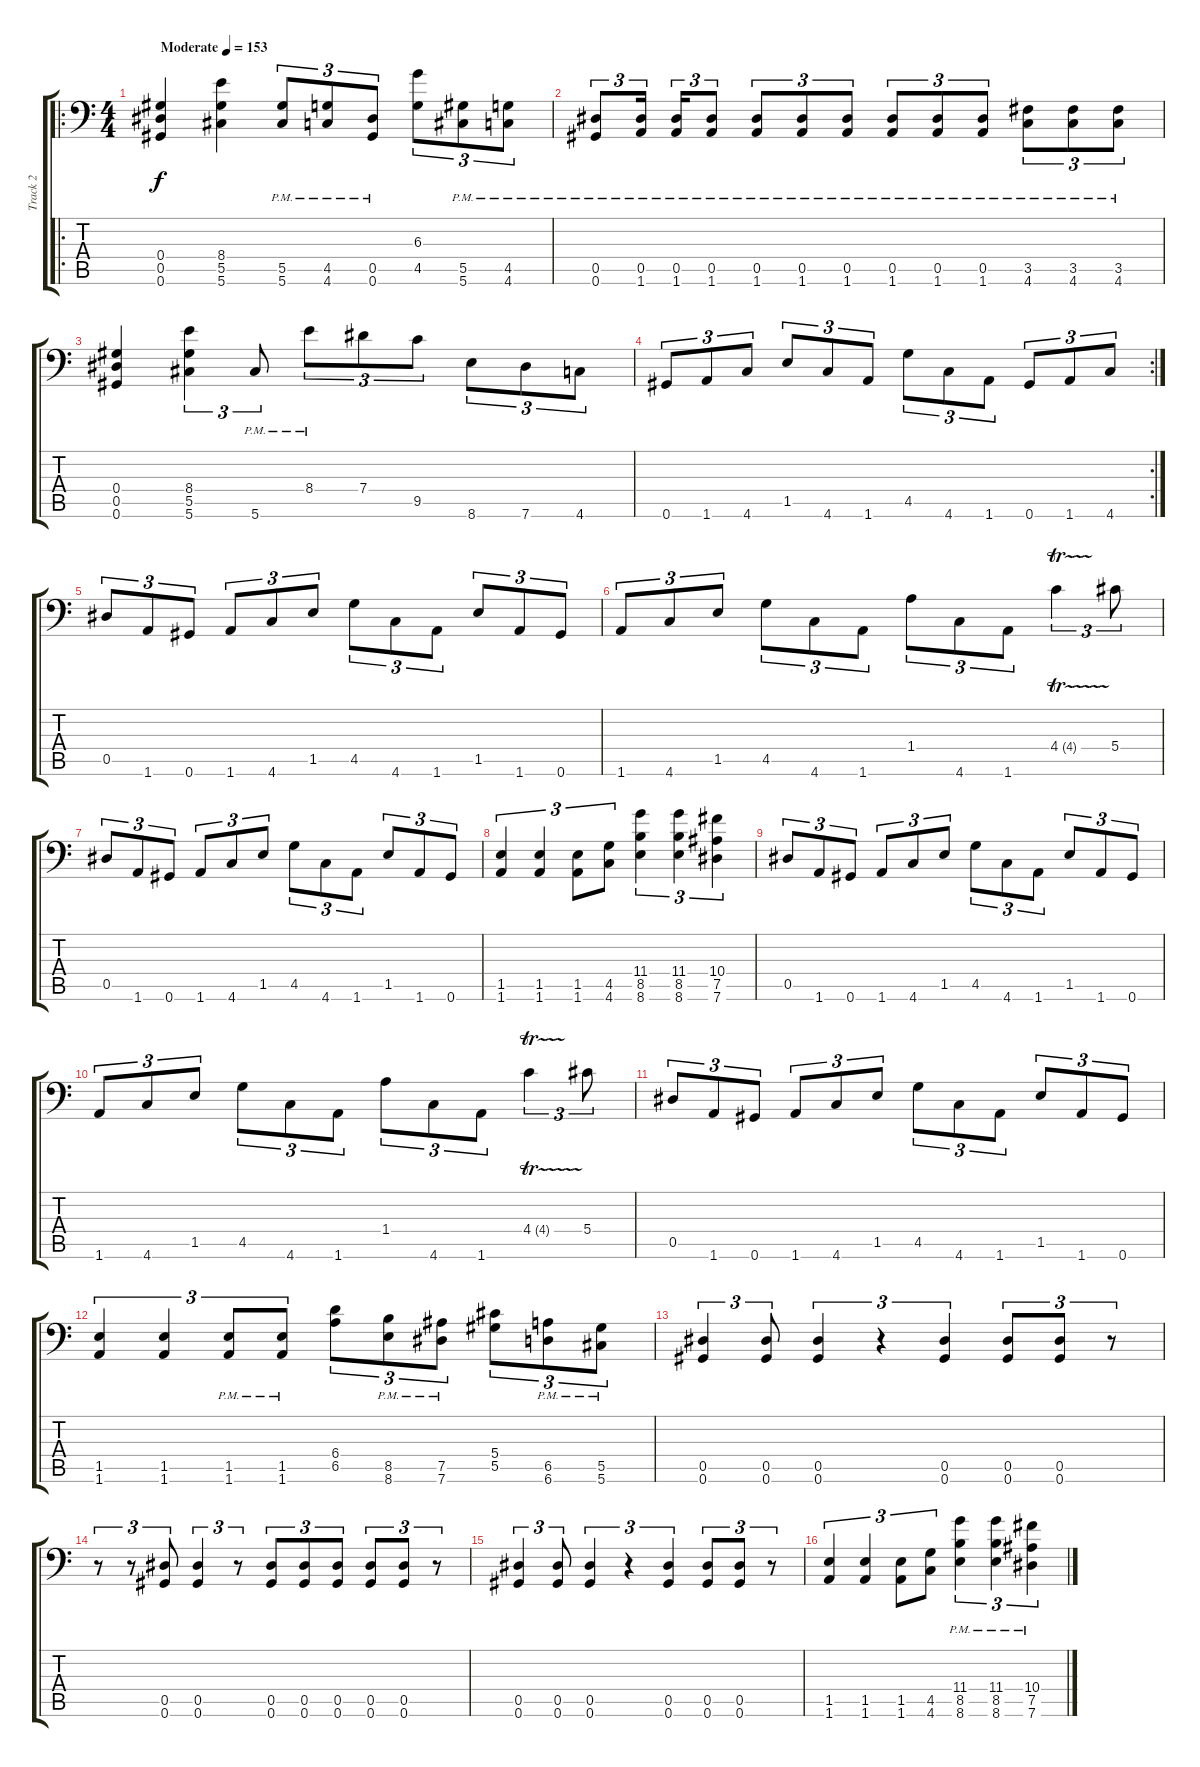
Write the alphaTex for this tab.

\track ("Track 2" "Track 2") {instrument distortionguitar}
\staff {score tabs}
\tuning (Bb3 F3 Db3 Ab2 Eb2 Ab1) {hide}
\ro
\ts (4 4)
\tempo (153 "Moderate")
\clef f4
\ks c
(0.4 0.5 0.6).4{dy f instrument distortionguitar} (8.4 5.5 5.6).4 (5.5{pm} 5.6{pm}).8{tu (3 2)} (4.5{pm} 4.6{pm}).8{tu (3 2)} (0.5{pm} 0.6{pm}).8{tu (3 2)} (6.3 4.5).8{tu (3 2)} (5.5{pm} 5.6{pm}).8{tu (3 2)} (4.5{pm} 4.6{pm}).8{tu (3 2)} |
(0.5{pm} 0.6{pm}).8{tu (3 2)} (0.5{pm} 1.6{pm}).16{tu (3 2) beam splitsecondary} (0.5{pm} 1.6{pm}).16{tu (3 2)} (0.5{pm} 1.6{pm}).8{tu (3 2)} (0.5{pm} 1.6{pm}).8{tu (3 2)} (0.5{pm} 1.6{pm}).8{tu (3 2)} (0.5{pm} 1.6{pm}).8{tu (3 2)} (0.5{pm} 1.6{pm}).8{tu (3 2)} (0.5{pm} 1.6{pm}).8{tu (3 2)} (0.5{pm} 1.6{pm}).8{tu (3 2)} (3.5{pm} 4.6{pm}).8{tu (3 2)} (3.5{pm} 4.6{pm}).8{tu (3 2)} (3.5{pm} 4.6{pm}).8{tu (3 2)} |
(0.4 0.5 0.6).4 (8.4 5.5 5.6).4{tu (3 2)} 5.6{pm}.8{tu (3 2)} 8.4{pm}.8{tu (3 2)} 7.4.8{tu (3 2)} 9.5.8{tu (3 2)} 8.6.8{tu (3 2)} 7.6.8{tu (3 2)} 4.6.8{tu (3 2)} |
\rc 2
0.6.8{tu (3 2)} 1.6.8{tu (3 2)} 4.6.8{tu (3 2)} 1.5.8{tu (3 2)} 4.6.8{tu (3 2)} 1.6.8{tu (3 2)} 4.5.8{tu (3 2)} 4.6.8{tu (3 2)} 1.6.8{tu (3 2)} 0.6.8{tu (3 2)} 1.6.8{tu (3 2)} 4.6.8{tu (3 2)} |
0.5.8{tu (3 2)} 1.6.8{tu (3 2)} 0.6.8{tu (3 2)} 1.6.8{tu (3 2)} 4.6.8{tu (3 2)} 1.5.8{tu (3 2)} 4.5.8{tu (3 2)} 4.6.8{tu (3 2)} 1.6.8{tu (3 2)} 1.5.8{tu (3 2)} 1.6.8{tu (3 2)} 0.6.8{tu (3 2)} |
1.6.8{tu (3 2)} 4.6.8{tu (3 2)} 1.5.8{tu (3 2)} 4.5.8{tu (3 2)} 4.6.8{tu (3 2)} 1.6.8{tu (3 2)} 1.4.8{tu (3 2)} 4.6.8{tu (3 2)} 1.6.8{tu (3 2)} 4.4{tr (4 32)}.4{tu (3 2)} 5.4.8{tu (3 2)} |
0.5.8{tu (3 2)} 1.6.8{tu (3 2)} 0.6.8{tu (3 2)} 1.6.8{tu (3 2)} 4.6.8{tu (3 2)} 1.5.8{tu (3 2)} 4.5.8{tu (3 2)} 4.6.8{tu (3 2)} 1.6.8{tu (3 2)} 1.5.8{tu (3 2)} 1.6.8{tu (3 2)} 0.6.8{tu (3 2)} |
(1.5 1.6).4{tu (3 2)} (1.5 1.6).4{tu (3 2)} (1.5 1.6).8{tu (3 2)} (4.5 4.6).8{tu (3 2)} (11.4 8.5 8.6).4{tu (3 2)} (11.4 8.5 8.6).4{tu (3 2)} (10.4 7.5 7.6).4{tu (3 2)} |
0.5.8{tu (3 2)} 1.6.8{tu (3 2)} 0.6.8{tu (3 2)} 1.6.8{tu (3 2)} 4.6.8{tu (3 2)} 1.5.8{tu (3 2)} 4.5.8{tu (3 2)} 4.6.8{tu (3 2)} 1.6.8{tu (3 2)} 1.5.8{tu (3 2)} 1.6.8{tu (3 2)} 0.6.8{tu (3 2)} |
1.6.8{tu (3 2)} 4.6.8{tu (3 2)} 1.5.8{tu (3 2)} 4.5.8{tu (3 2)} 4.6.8{tu (3 2)} 1.6.8{tu (3 2)} 1.4.8{tu (3 2)} 4.6.8{tu (3 2)} 1.6.8{tu (3 2)} 4.4{tr (4 32)}.4{tu (3 2)} 5.4.8{tu (3 2)} |
0.5.8{tu (3 2)} 1.6.8{tu (3 2)} 0.6.8{tu (3 2)} 1.6.8{tu (3 2)} 4.6.8{tu (3 2)} 1.5.8{tu (3 2)} 4.5.8{tu (3 2)} 4.6.8{tu (3 2)} 1.6.8{tu (3 2)} 1.5.8{tu (3 2)} 1.6.8{tu (3 2)} 0.6.8{tu (3 2)} |
(1.5 1.6).4{tu (3 2)} (1.5 1.6).4{tu (3 2)} (1.5{pm} 1.6{pm}).8{tu (3 2)} (1.5{pm} 1.6{pm}).8{tu (3 2)} (6.4 6.5).8{tu (3 2)} (8.5{pm} 8.6{pm}).8{tu (3 2)} (7.5{pm} 7.6{pm}).8{tu (3 2)} (5.4 5.5).8{tu (3 2)} (6.5{pm} 6.6{pm}).8{tu (3 2)} (5.5{pm} 5.6{pm}).8{tu (3 2)} |
(0.5 0.6).4{tu (3 2)} (0.5 0.6).8{tu (3 2)} (0.5 0.6).4{tu (3 2)} r.4{tu (3 2)} (0.5 0.6).4{tu (3 2)} (0.5 0.6).8{tu (3 2)} (0.5 0.6).8{tu (3 2)} r.8{tu (3 2)} |
r.8{tu (3 2)} r.8{tu (3 2)} (0.5 0.6).8{tu (3 2)} (0.5 0.6).4{tu (3 2)} r.8{tu (3 2)} (0.5 0.6).8{tu (3 2)} (0.5 0.6).8{tu (3 2)} (0.5 0.6).8{tu (3 2)} (0.5 0.6).8{tu (3 2)} (0.5 0.6).8{tu (3 2)} r.8{tu (3 2)} |
(0.5 0.6).4{tu (3 2)} (0.5 0.6).8{tu (3 2)} (0.5 0.6).4{tu (3 2)} r.4{tu (3 2)} (0.5 0.6).4{tu (3 2)} (0.5 0.6).8{tu (3 2)} (0.5 0.6).8{tu (3 2)} r.8{tu (3 2)} |
(1.5 1.6).4{tu (3 2)} (1.5 1.6).4{tu (3 2)} (1.5 1.6).8{tu (3 2)} (4.5 4.6).8{tu (3 2)} (11.4{pm} 8.5{pm} 8.6{pm}).4{tu (3 2)} (11.4{pm} 8.5{pm} 8.6{pm}).4{tu (3 2)} (10.4{pm} 7.5{pm} 7.6{pm}).4{tu (3 2)}
